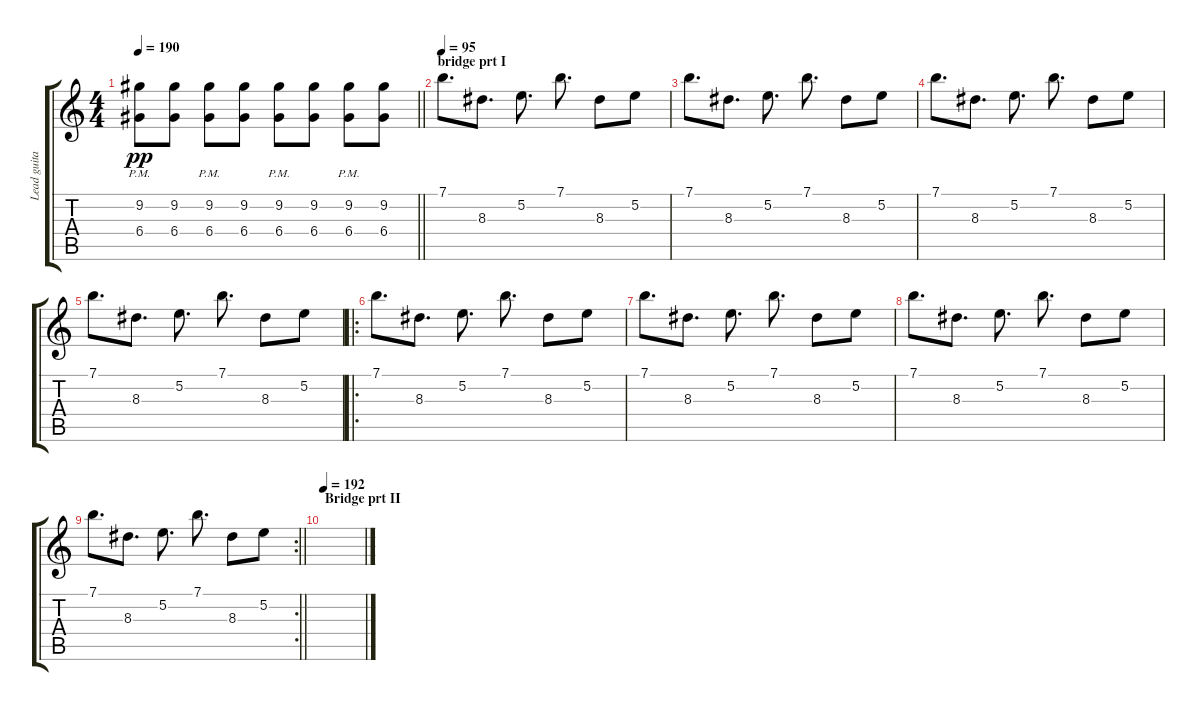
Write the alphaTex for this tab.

\track ("Lead guitar" "Lead guita") {instrument distortionguitar}
\staff {score tabs}
\tuning (E4 B3 G3 D3 A2 E2) {hide}
\ts (4 4)
\tempo 190
\clef g2
\barLineRight lightlight
\ks c
(9.2{pm} 6.4{pm}).8{dy pp} (9.2 6.4).8 (9.2{pm} 6.4{pm}).8 (9.2 6.4).8 (9.2{pm} 6.4{pm}).8 (9.2 6.4).8 (9.2{pm} 6.4{pm}).8 (9.2 6.4).8 |
\section ("" "bridge prt I")
\tempo 95
7.1.8{d} 8.3.8{d} 5.2.8{d} 7.1.8{d} 8.3.8 5.2.8 |
7.1.8{d} 8.3.8{d} 5.2.8{d} 7.1.8{d} 8.3.8 5.2.8 |
7.1.8{d} 8.3.8{d} 5.2.8{d} 7.1.8{d} 8.3.8 5.2.8 |
7.1.8{d} 8.3.8{d} 5.2.8{d} 7.1.8{d} 8.3.8 5.2.8 |
\ro
7.1.8{d} 8.3.8{d} 5.2.8{d} 7.1.8{d} 8.3.8 5.2.8 |
7.1.8{d} 8.3.8{d} 5.2.8{d} 7.1.8{d} 8.3.8 5.2.8 |
7.1.8{d} 8.3.8{d} 5.2.8{d} 7.1.8{d} 8.3.8 5.2.8 |
\rc 2
\barLineRight lightlight
7.1.8{d} 8.3.8{d} 5.2.8{d} 7.1.8{d} 8.3.8 5.2.8 |
\section ("" "Bridge prt II")
\tempo 192
